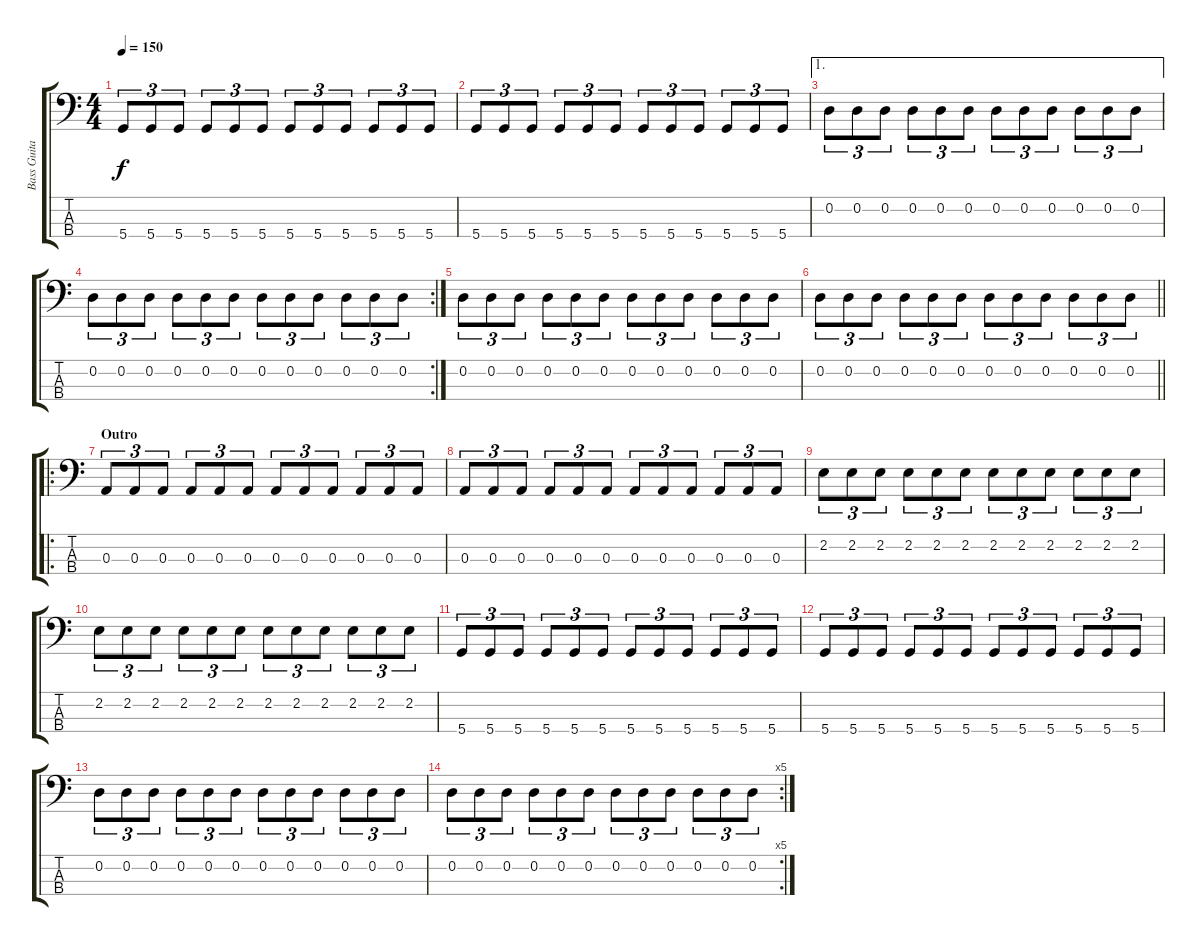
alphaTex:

\track ("Bass Guitar" "Bass Guita") {instrument electricbassfinger}
\staff {score tabs}
\tuning (G2 D2 A1 D1) {hide}
\ts (4 4)
\tempo 150
\clef f4
\ks c
5.4.8{tu (3 2) dy f} 5.4.8{tu (3 2)} 5.4.8{tu (3 2)} 5.4.8{tu (3 2)} 5.4.8{tu (3 2)} 5.4.8{tu (3 2)} 5.4.8{tu (3 2)} 5.4.8{tu (3 2)} 5.4.8{tu (3 2)} 5.4.8{tu (3 2)} 5.4.8{tu (3 2)} 5.4.8{tu (3 2)} |
5.4.8{tu (3 2)} 5.4.8{tu (3 2)} 5.4.8{tu (3 2)} 5.4.8{tu (3 2)} 5.4.8{tu (3 2)} 5.4.8{tu (3 2)} 5.4.8{tu (3 2)} 5.4.8{tu (3 2)} 5.4.8{tu (3 2)} 5.4.8{tu (3 2)} 5.4.8{tu (3 2)} 5.4.8{tu (3 2)} |
\ae 1
0.2.8{tu (3 2)} 0.2.8{tu (3 2)} 0.2.8{tu (3 2)} 0.2.8{tu (3 2)} 0.2.8{tu (3 2)} 0.2.8{tu (3 2)} 0.2.8{tu (3 2)} 0.2.8{tu (3 2)} 0.2.8{tu (3 2)} 0.2.8{tu (3 2)} 0.2.8{tu (3 2)} 0.2.8{tu (3 2)} |
\rc 2
0.2.8{tu (3 2)} 0.2.8{tu (3 2)} 0.2.8{tu (3 2)} 0.2.8{tu (3 2)} 0.2.8{tu (3 2)} 0.2.8{tu (3 2)} 0.2.8{tu (3 2)} 0.2.8{tu (3 2)} 0.2.8{tu (3 2)} 0.2.8{tu (3 2)} 0.2.8{tu (3 2)} 0.2.8{tu (3 2)} |
0.2.8{tu (3 2)} 0.2.8{tu (3 2)} 0.2.8{tu (3 2)} 0.2.8{tu (3 2)} 0.2.8{tu (3 2)} 0.2.8{tu (3 2)} 0.2.8{tu (3 2)} 0.2.8{tu (3 2)} 0.2.8{tu (3 2)} 0.2.8{tu (3 2)} 0.2.8{tu (3 2)} 0.2.8{tu (3 2)} |
\barLineRight lightlight
0.2.8{tu (3 2)} 0.2.8{tu (3 2)} 0.2.8{tu (3 2)} 0.2.8{tu (3 2)} 0.2.8{tu (3 2)} 0.2.8{tu (3 2)} 0.2.8{tu (3 2)} 0.2.8{tu (3 2)} 0.2.8{tu (3 2)} 0.2.8{tu (3 2)} 0.2.8{tu (3 2)} 0.2.8{tu (3 2)} |
\ro
\section ("" "Outro")
0.3.8{tu (3 2)} 0.3.8{tu (3 2)} 0.3.8{tu (3 2)} 0.3.8{tu (3 2)} 0.3.8{tu (3 2)} 0.3.8{tu (3 2)} 0.3.8{tu (3 2)} 0.3.8{tu (3 2)} 0.3.8{tu (3 2)} 0.3.8{tu (3 2)} 0.3.8{tu (3 2)} 0.3.8{tu (3 2)} |
0.3.8{tu (3 2)} 0.3.8{tu (3 2)} 0.3.8{tu (3 2)} 0.3.8{tu (3 2)} 0.3.8{tu (3 2)} 0.3.8{tu (3 2)} 0.3.8{tu (3 2)} 0.3.8{tu (3 2)} 0.3.8{tu (3 2)} 0.3.8{tu (3 2)} 0.3.8{tu (3 2)} 0.3.8{tu (3 2)} |
2.2.8{tu (3 2)} 2.2.8{tu (3 2)} 2.2.8{tu (3 2)} 2.2.8{tu (3 2)} 2.2.8{tu (3 2)} 2.2.8{tu (3 2)} 2.2.8{tu (3 2)} 2.2.8{tu (3 2)} 2.2.8{tu (3 2)} 2.2.8{tu (3 2)} 2.2.8{tu (3 2)} 2.2.8{tu (3 2)} |
2.2.8{tu (3 2)} 2.2.8{tu (3 2)} 2.2.8{tu (3 2)} 2.2.8{tu (3 2)} 2.2.8{tu (3 2)} 2.2.8{tu (3 2)} 2.2.8{tu (3 2)} 2.2.8{tu (3 2)} 2.2.8{tu (3 2)} 2.2.8{tu (3 2)} 2.2.8{tu (3 2)} 2.2.8{tu (3 2)} |
5.4.8{tu (3 2)} 5.4.8{tu (3 2)} 5.4.8{tu (3 2)} 5.4.8{tu (3 2)} 5.4.8{tu (3 2)} 5.4.8{tu (3 2)} 5.4.8{tu (3 2)} 5.4.8{tu (3 2)} 5.4.8{tu (3 2)} 5.4.8{tu (3 2)} 5.4.8{tu (3 2)} 5.4.8{tu (3 2)} |
5.4.8{tu (3 2)} 5.4.8{tu (3 2)} 5.4.8{tu (3 2)} 5.4.8{tu (3 2)} 5.4.8{tu (3 2)} 5.4.8{tu (3 2)} 5.4.8{tu (3 2)} 5.4.8{tu (3 2)} 5.4.8{tu (3 2)} 5.4.8{tu (3 2)} 5.4.8{tu (3 2)} 5.4.8{tu (3 2)} |
0.2.8{tu (3 2)} 0.2.8{tu (3 2)} 0.2.8{tu (3 2)} 0.2.8{tu (3 2)} 0.2.8{tu (3 2)} 0.2.8{tu (3 2)} 0.2.8{tu (3 2)} 0.2.8{tu (3 2)} 0.2.8{tu (3 2)} 0.2.8{tu (3 2)} 0.2.8{tu (3 2)} 0.2.8{tu (3 2)} |
\rc 5
0.2.8{tu (3 2)} 0.2.8{tu (3 2)} 0.2.8{tu (3 2)} 0.2.8{tu (3 2)} 0.2.8{tu (3 2)} 0.2.8{tu (3 2)} 0.2.8{tu (3 2)} 0.2.8{tu (3 2)} 0.2.8{tu (3 2)} 0.2.8{tu (3 2)} 0.2.8{tu (3 2)} 0.2.8{tu (3 2)}
